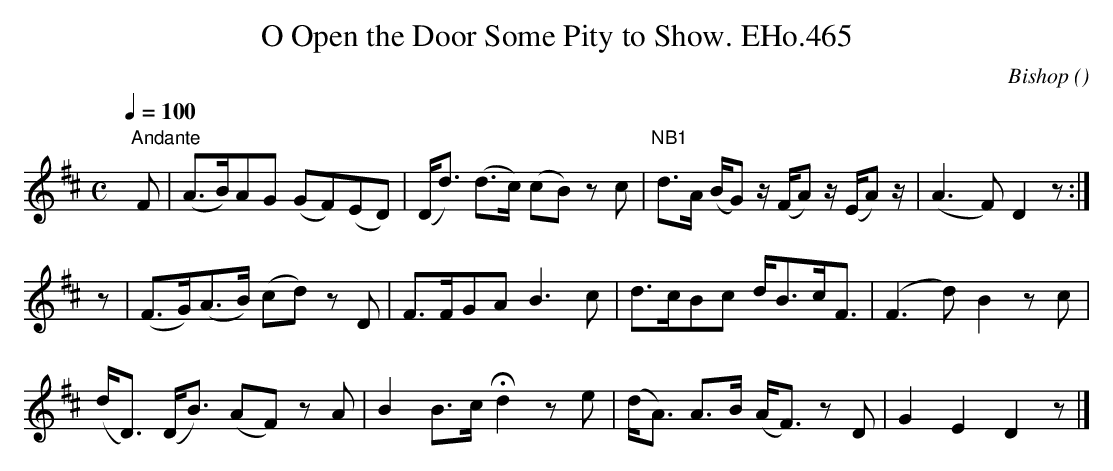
X:1
T:O Open the Door Some Pity to Show. EHo.465
M:C
L:1/8
Q:1/4=100
C:Bishop
O:
K:D
y"Andante"F | (A>B)AG (GF)(ED) | (D<d) (d>c) (cB) zc |"NB1" d>A (B/G) z/ (F/A) z/ (E/A) z/ | (A3F)D2z :|
z | (F>G)(A>B) (cd) zD | F>FGA B3c | d>cBc d<Bc<F | (F3d) B2zc |
(d<D) (D<B) (AF) zA | B2B>c !fermata!d2ze | (d<A) A>B (A<F) zD | G2E2D2z |]
